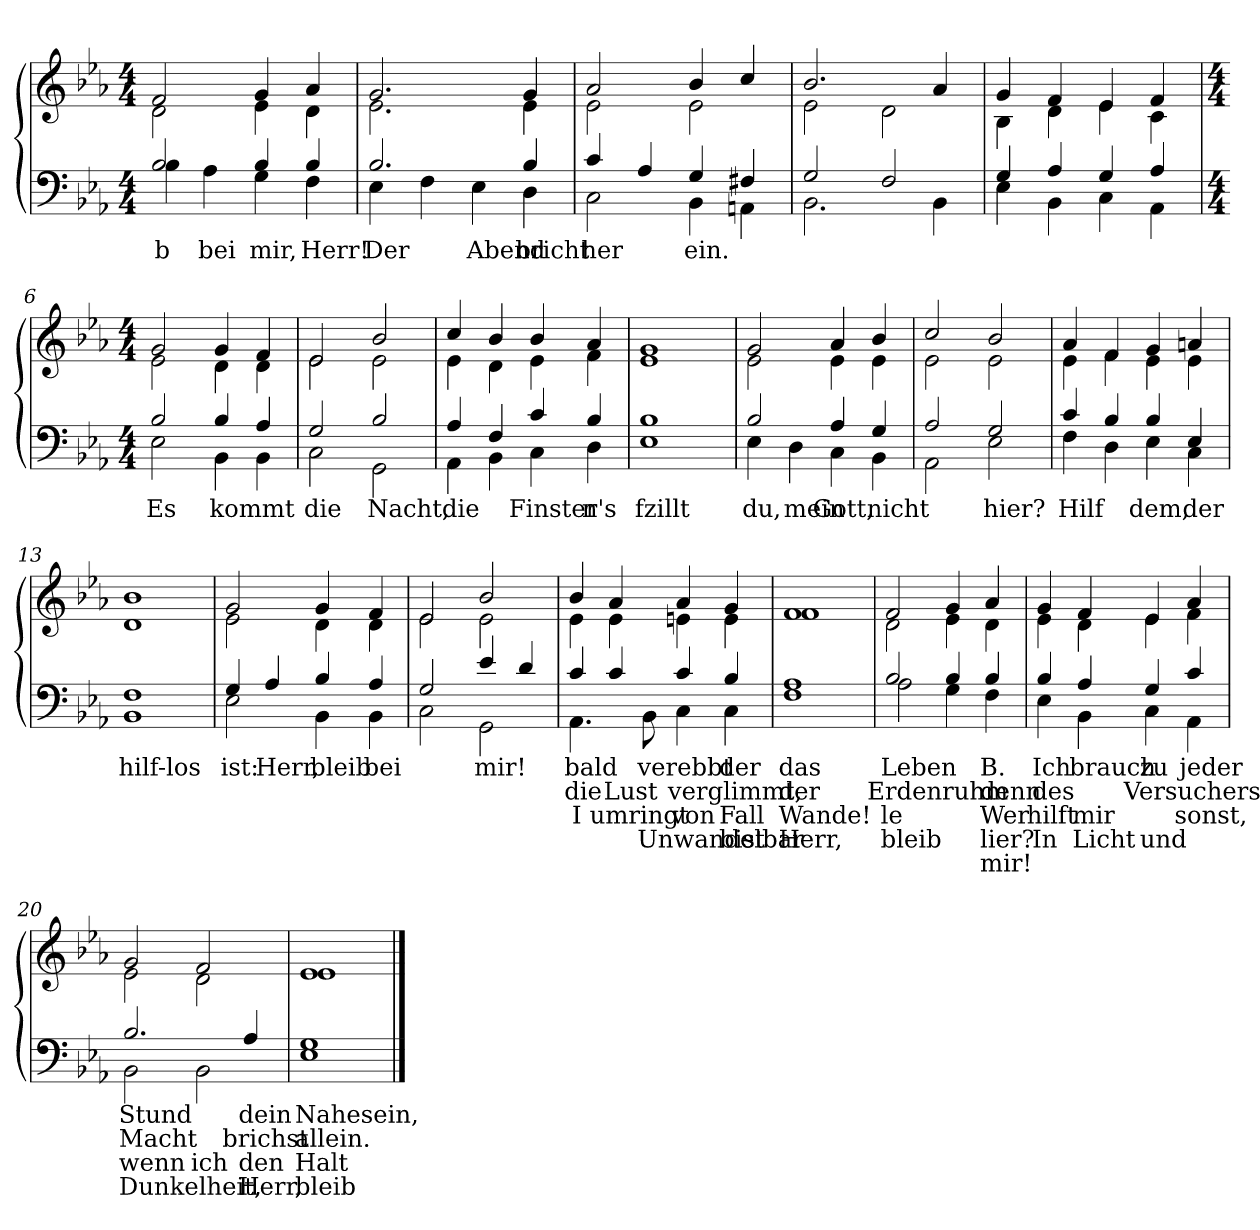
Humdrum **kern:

**kern	**text	**text	**text	**text	**text	**kern
*part1	*part1	*part1	*part1	*part1	*part1	*part1
*staff2	*staff2	*staff2	*staff2	*staff2	*staff2	*staff1
*clefF4	*	*	*	*	*	*clefG2
*k[b-e-a-]	*	*	*	*	*	*k[b-e-a-]
*M4/4	*	*	*	*	*	*M4/4
=1	=1	=1	=1	=1	=1	=1
*^	*	*	*	*	*	*^
2B-/	4B-\	b	.	.	.	.	2f/	2d\
.	4A-\	bei	.	.	.	.	.	.
4B-/	4G\	mir,	.	.	.	.	4g/	4e-\
4B-/	4F\	Herr!	.	.	.	.	4a-/	4d\
=2	=2	=2	=2	=2	=2	=2	=2	=2
2.B-/	4E-\	Der	.	.	.	.	2.g/	2.e-\
.	4F\	.	.	.	.	.	.	.
.	4E-\	Abend	.	.	.	.	.	.
4B-/	4D\	bricht	.	.	.	.	4g/	4e-\
=3	=3	=3	=3	=3	=3	=3	=3	=3
4c/	2C\	her	.	.	.	.	2a-/	2e-\
4A-/	.	.	.	.	.	.	.	.
4G/	4BB-\	ein.	.	.	.	.	4b-/	2e-\
4F#X/	4AAn\	.	.	.	.	.	4cc/	.
=4	=4	=4	=4	=4	=4	=4	=4	=4
2G/	2.BB-\	.	.	.	.	.	2.b-/	2e-\
2F/	.	.	.	.	.	.	.	2d\
.	4BB-\	.	.	.	.	.	4a-/	.
=5	=5	=5	=5	=5	=5	=5	=5	=5
4G/	4E-\	.	.	.	.	.	4g/	4B-\
4A-/	4BB-\	.	.	.	.	.	4f/	4d\
4G/	4C\	.	.	.	.	.	4e-/	4e-\
4A-/	4AA-\	.	.	.	.	.	4f/	4c\
!!LO:LB:g=z	!!
=6	=6	=6	=6	=6	=6	=6	=6	=6
*M4/4	*	*	*	*	*	*	*M4/4	*
2B-/	2E-\	Es	.	.	.	.	2g/	2e-\
4B-/	4BB-\	kommt	.	.	.	.	4g/	4d\
4A-/	4BB-\	.	.	.	.	.	4f/	4d\
=7	=7	=7	=7	=7	=7	=7	=7	=7
2G/	2C\	die	.	.	.	.	2e-/	2e-\
2B-/	2GG\	Nacht,	.	.	.	.	2b-/	2e-\
=8	=8	=8	=8	=8	=8	=8	=8	=8
4A-/	4AA-\	die	.	.	.	.	4cc/	4e-\
4F/	4BB-\	.	.	.	.	.	4b-/	4d\
4c/	4C\	Finster	.	.	.	.	4b-/	4e-\
4B-/	4D\	n's	.	.	.	.	4a-/	4f\
*v	*v	*	*	*	*	*	*	*
*	*	*	*	*	*	*v	*v
=9	=9	=9	=9	=9	=9	=9
1B- 1E-	fzillt	.	.	.	.	1g 1e-
!!LO:LB:g=z
=10	=10	=10	=10	=10	=10	=10
*^	*	*	*	*	*	*^
2B-/	4E-\	du,	.	.	.	.	2g/	2e-\
.	4D\	mein	.	.	.	.	.	.
4A-/	4C\	Gott,	.	.	.	.	4a-/	4e-\
4G/	4BB-\	nicht	.	.	.	.	4b-/	4e-\
=11	=11	=11	=11	=11	=11	=11	=11	=11
2A-/	2AA-\	.	.	.	.	.	2cc/	2e-\
2G/	2E-\	hier?	.	.	.	.	2b-/	2e-\
=12	=12	=12	=12	=12	=12	=12	=12	=12
4c/	4F\	Hilf	.	.	.	.	4a-/	4e-\
4B-/	4D\	.	.	.	.	.	4f/	4f\
4B-/	4E-\	dem,	.	.	.	.	4g/	4e-\
4E-/	4C\	der	.	.	.	.	4an/	4e-\
*v	*v	*	*	*	*	*	*	*
*	*	*	*	*	*	*v	*v
=13	=13	=13	=13	=13	=13	=13
1F 1BB-	hilf-los	.	.	.	.	1b- 1d
=14	=14	=14	=14	=14	=14	=14
*^	*	*	*	*	*	*^
4G/	2E-\	ist:	.	.	.	.	2g/	2e-\
4A-/	.	Herr,	.	.	.	.	.	.
4B-/	4BB-\	bleib	.	.	.	.	4g/	4d\
4A-/	4BB-\	bei	.	.	.	.	4f/	4d\
=15	=15	=15	=15	=15	=15	=15	=15	=15
2G/	2C\	.	.	.	.	.	2e-/	2e-\
4e-/	2GG\	mir!	.	.	.	.	2b-/	2e-\
4d/	.	.	.	.	.	.	.	.
!!LO:LB:g=z	!!
=16	=16	=16	=16	=16	=16	=16	=16	=16
4c/	4.AA-\	bald	die	I	.	.	4b-/	4e-\
4c/	.	.	Lust	umringt	.	.	4a-/	4e-\
.	8BB-\	verebbt	.	.	Unwandelbar	.	.	.
4c/	4C\	.	verglimmt,	von	.	.	4a-/	4en\
4B-/	4C\	der	.	Fall	bist	.	4g/	4e\
*v	*v	*	*	*	*	*	*	*
=17	=17	=17	=17	=17	=17	=17	=17
1A- 1F	das	der	Wande!	Herr,	.	1f	1f
=18	=18	=18	=18	=18	=18	=18	=18
*^	*	*	*	*	*	*	*
2B-/	2A-\	Leben	Erdenruhm	le	bleib	.	2f/	2d\
4B-/	4G\	.	.	.	.	.	4g/	4e-\
4B-/	4F\	B.	denn	Wer	lier?	mir!	4a-/	4d\
=19	=19	=19	=19	=19	=19	=19	=19	=19
4B-/	4E-\	Ich	des	hilft	In	.	4g/	4e-\
4A-/	4BB-\	brauch	.	mir	Licht	.	4f/	4d\
4G/	4C\	zu	Versuchers	.	und	.	4e-/	4e-\
4c/	4AA-\	jeder	.	sonst,	.	.	4a-/	4f\
=20	=20	=20	=20	=20	=20	=20	=20	=20
2.B-/	2BB-\	Stund	Macht	wenn	Dunkelheit,	.	2g/	2e-\
.	2BB-\	.	.	ich	.	.	2f/	2d\
4A-/	.	dein	brichst	den	Herr,	.	.	.
*v	*v	*	*	*	*	*	*	*
=21	=21	=21	=21	=21	=21	=21	=21
1G 1E-	Nahesein,	allein.	Halt	bleib	.	1e-	1e-
*	*	*	*	*	*	*v	*v
==	==	==	==	==	==	==
*-	*-	*-	*-	*-	*-	*-
